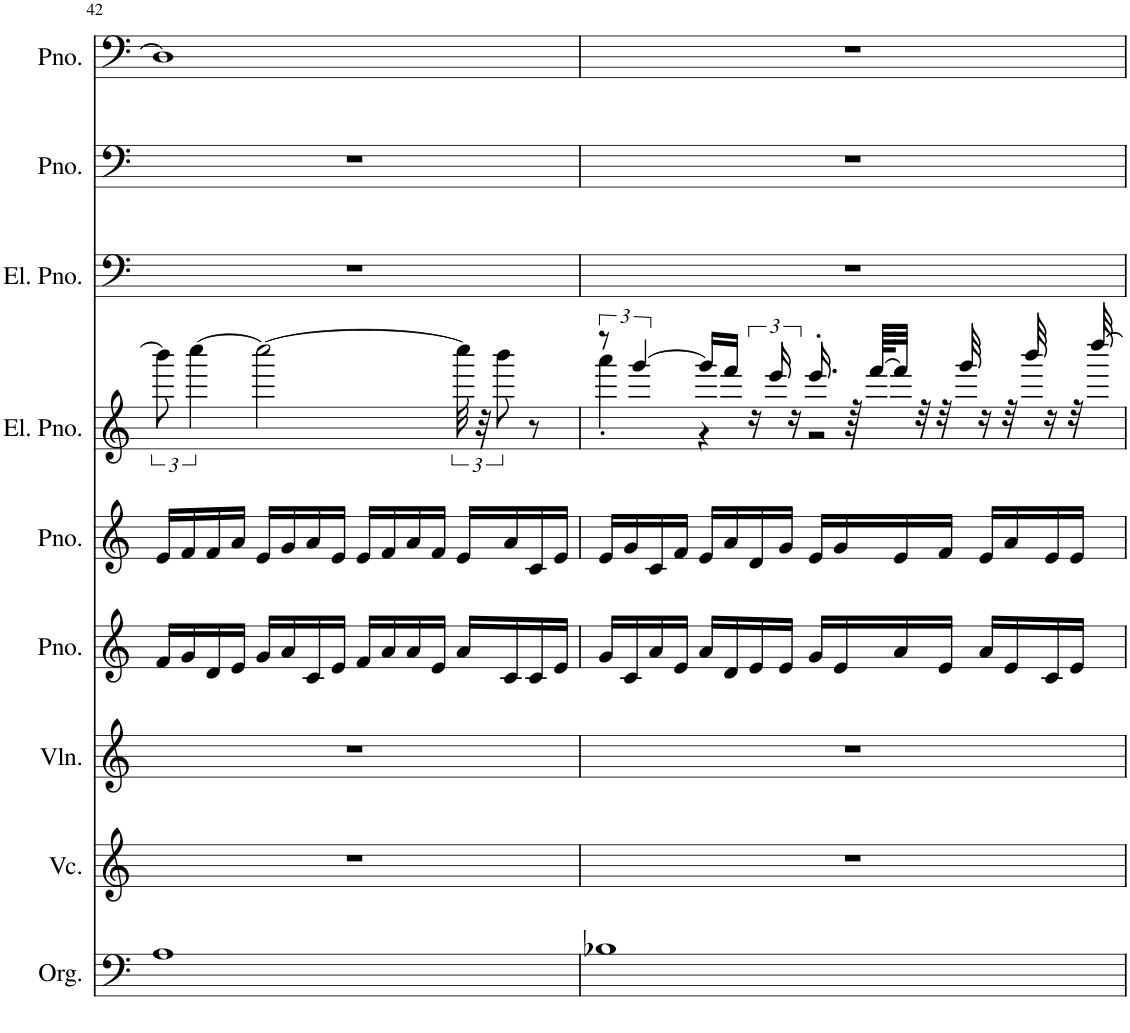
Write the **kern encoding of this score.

**kern	**kern	**kern	**kern	**kern	**kern	**kern	**kern	**kern
*part9	*part8	*part7	*part6	*part5	*part4	*part3	*part2	*part1
*staff9	*staff8	*staff7	*staff6	*staff5	*staff4	*staff3	*staff2	*staff1
*I"オルガン	*I"チェロ	*I"ヴァイオリン	*I"ピアノ	*I"ピアノ	*I"エレクトリックピアノ	*I"エレクトリックピアノ	*I"ピアノ	*I"ピアノ
!!LO:PB:g=z
*clefF4	*clefG2	*clefG2	*clefG2	*clefG2	*clefG2	*clefF4	*clefF4	*clefF4
*k[]	*k[]	*k[]	*k[]	*k[]	*k[]	*k[]	*k[]	*k[]
*M4/4	*M4/4	*M4/4	*M4/4	*M4/4	*M4/4	*M4/4	*M4/4	*M4/4
=42	=42	=42	=42	=42	=42	=42	=42	=42
1A	1r	1r	16f/LL	16e/LL	12bbb\]	1r	1r	1D]
.	.	.	16g/	16f/	.	.	.	.
.	.	.	.	.	[6cccc\	.	.	.
.	.	.	16d/	16f/	.	.	.	.
.	.	.	16e/JJ	16a/JJ	.	.	.	.
.	.	.	16g/LL	16e/LL	2cccc\_	.	.	.
.	.	.	16a/	16g/	.	.	.	.
.	.	.	16c/	16a/	.	.	.	.
.	.	.	16e/JJ	16e/JJ	.	.	.	.
.	.	.	16f/LL	16e/LL	.	.	.	.
.	.	.	16a/	16f/	.	.	.	.
.	.	.	16a/	16a/	.	.	.	.
.	.	.	16e/JJ	16f/JJ	.	.	.	.
.	.	.	16a/LL	16e/LL	48cccc\]	.	.	.
.	.	.	.	.	48r	.	.	.
.	.	.	.	.	12bbb\	.	.	.
.	.	.	16c/	16a/	.	.	.	.
.	.	.	16c/	16c/	8r	.	.	.
.	.	.	16e/JJ	16e/JJ	.	.	.	.
=43	=43	=43	=43	=43	=43	=43	=43	=43
*	*	*	*	*	*^	*	*	*
1B-X	1r	1r	16g/LL	16e/LL	12r	4aaa'\	1r	1r	1r
.	.	.	16c/	16g/	.	.	.	.	.
.	.	.	.	.	[6ggg/	.	.	.	.
.	.	.	16a/	16c/	.	.	.	.	.
.	.	.	16e/JJ	16f/JJ	.	.	.	.	.
.	.	.	16a/LL	16e/LL	16ggg/LL]	4r	.	.	.
.	.	.	16d/	16a/	16fff/JJ	.	.	.	.
.	.	.	16e/	16d/	24r	.	.	.	.
.	.	.	.	.	24eee/	.	.	.	.
.	.	.	16e/JJ	16g/JJ	.	.	.	.	.
.	.	.	.	.	24r	.	.	.	.
.	.	.	16g/LL	16e/LL	16.eee'/	2r	.	.	.
.	.	.	16e/	16g/	.	.	.	.	.
.	.	.	.	.	64r	.	.	.	.
.	.	.	.	.	[64fff/KLLL	.	.	.	.
.	.	.	16a/	16e/	32fff/JJJ]	.	.	.	.
.	.	.	.	.	32r	.	.	.	.
.	.	.	16e/JJ	16f/JJ	32r	.	.	.	.
.	.	.	.	.	32ggg/	.	.	.	.
.	.	.	16a/LL	16e/LL	16r	.	.	.	.
.	.	.	16e/	16a/	32r	.	.	.	.
.	.	.	.	.	32bbb/	.	.	.	.
.	.	.	16c/	16e/	16r	.	.	.	.
.	.	.	16e/JJ	16e/JJ	32r	.	.	.	.
.	.	.	.	.	[32dddd/	.	.	.	.
*	*	*	*	*	*v	*v	*	*	*
=	=	=	=	=	=	=	=	=
*-	*-	*-	*-	*-	*-	*-	*-	*-
